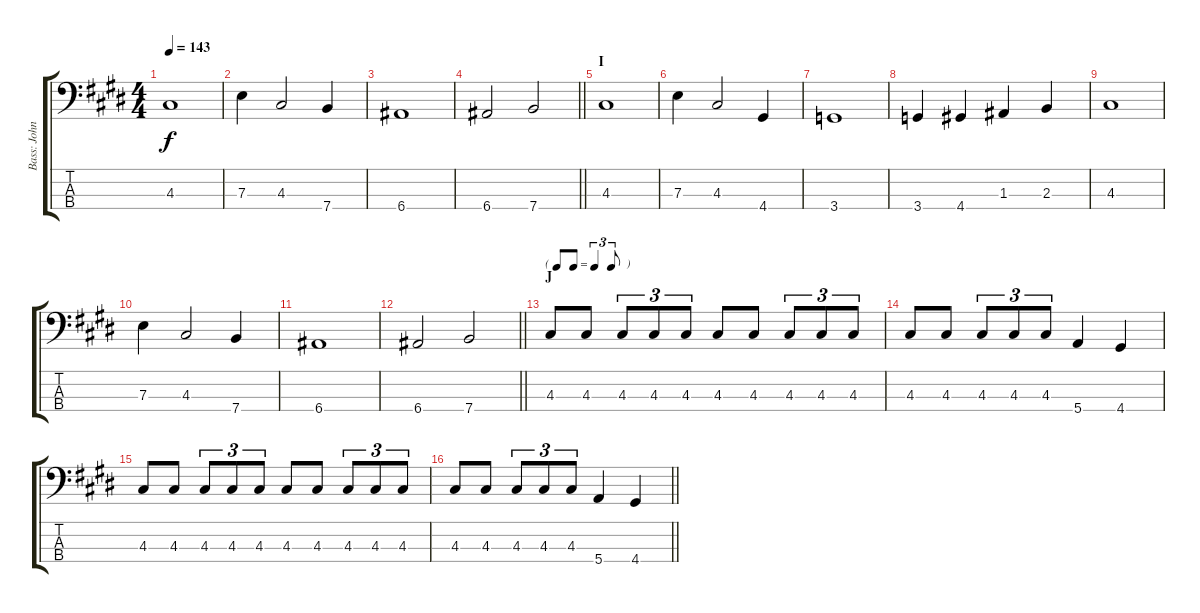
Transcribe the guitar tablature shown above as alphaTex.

\track ("Bass: John" "Bass: John") {instrument electricbasspick}
\staff {score tabs}
\tuning (G2 D2 A1 E1) {hide}
\ts (4 4)
\tempo 143
\clef f4
\ks e
4.3.1{dy f} |
7.3.4 4.3.2 7.4.4 |
6.4.1 |
\barLineRight lightlight
6.4.2 7.4.2 |
\section ("" "I")
4.3.1 |
7.3.4 4.3.2 4.4.4 |
3.4.1 |
3.4.4 4.4.4 1.3.4 2.3.4 |
4.3.1 |
7.3.4 4.3.2 7.4.4 |
6.4.1 |
\barLineRight lightlight
6.4.2 7.4.2 |
\tf triplet8th
\section ("" "J")
4.3.8 4.3.8 4.3.8{tu (3 2)} 4.3.8{tu (3 2)} 4.3.8{tu (3 2)} 4.3.8 4.3.8 4.3.8{tu (3 2)} 4.3.8{tu (3 2)} 4.3.8{tu (3 2)} |
4.3.8 4.3.8 4.3.8{tu (3 2)} 4.3.8{tu (3 2)} 4.3.8{tu (3 2)} 5.4.4 4.4.4 |
4.3.8 4.3.8 4.3.8{tu (3 2)} 4.3.8{tu (3 2)} 4.3.8{tu (3 2)} 4.3.8 4.3.8 4.3.8{tu (3 2)} 4.3.8{tu (3 2)} 4.3.8{tu (3 2)} |
\barLineRight lightlight
4.3.8 4.3.8 4.3.8{tu (3 2)} 4.3.8{tu (3 2)} 4.3.8{tu (3 2)} 5.4.4 4.4.4
